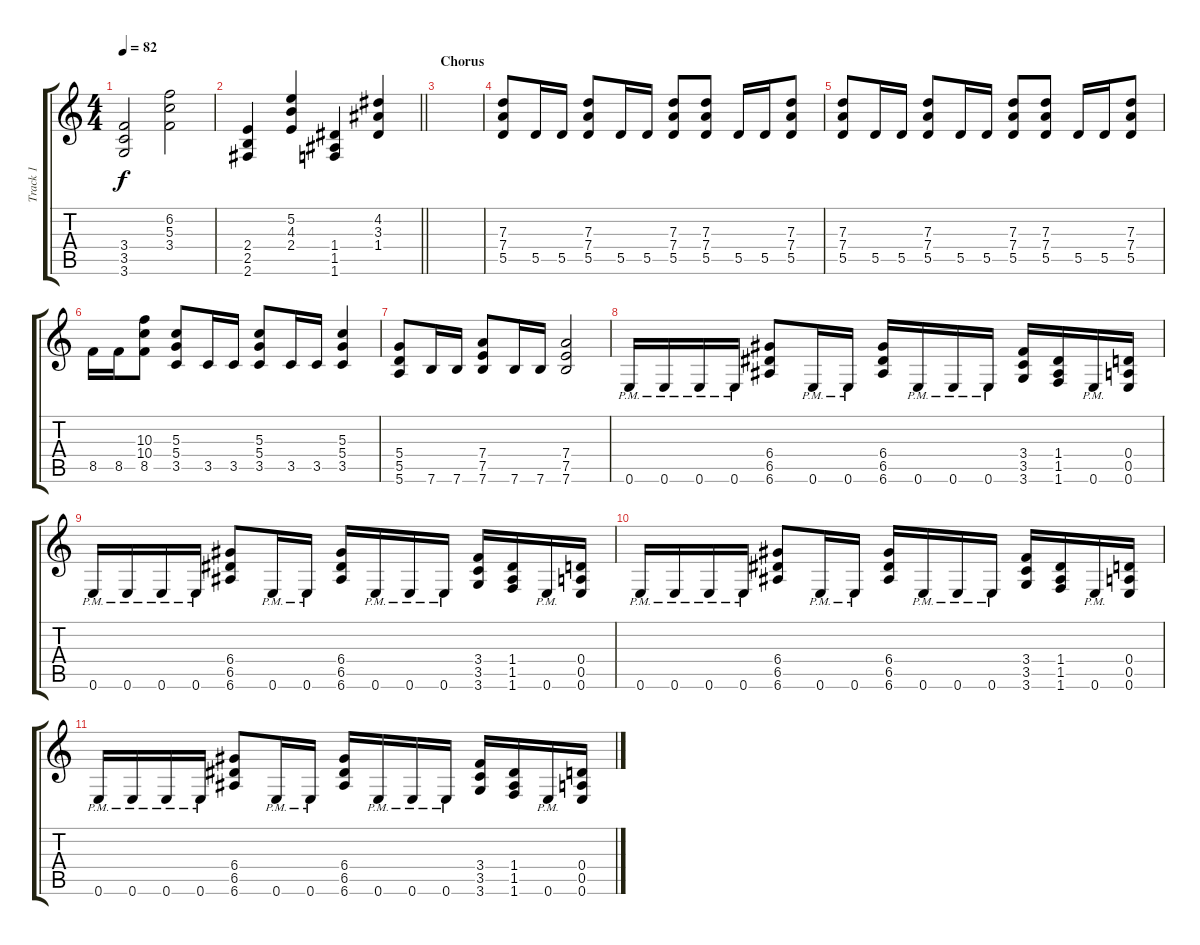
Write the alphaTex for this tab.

\track ("Track 1" "Track 1") {instrument overdrivenguitar}
\staff {score tabs}
\tuning (E4 B3 G3 D3 A2 E2) {hide}
\ts (4 4)
\tempo 82
\clef g2
\ks c
(3.4 3.5 3.6).2{dy f} (6.2 5.3 3.4).2 |
\barLineRight lightlight
(2.4 2.5 2.6).4 (5.2 4.3 2.4).4 (1.4 1.5 1.6).4 (4.2 3.3 1.4).4 |
\section ("" "Chorus")
|
(7.3 7.4 5.5).8 5.5.16 5.5.16 (7.3 7.4 5.5).8 5.5.16 5.5.16 (7.3 7.4 5.5).8 (7.3 7.4 5.5).8 5.5.16 5.5.16 (7.3 7.4 5.5).8 |
(7.3 7.4 5.5).8 5.5.16 5.5.16 (7.3 7.4 5.5).8 5.5.16 5.5.16 (7.3 7.4 5.5).8 (7.3 7.4 5.5).8 5.5.16 5.5.16 (7.3 7.4 5.5).8 |
8.5.16 8.5.16 (10.3 10.4 8.5).8 (5.3 5.4 3.5).8 3.5.16 3.5.16 (5.3 5.4 3.5).8 3.5.16 3.5.16 (5.3 5.4 3.5).4 |
(5.4 5.5 5.6).8 7.6.16 7.6.16 (7.4 7.5 7.6).8 7.6.16 7.6.16 (7.4 7.5 7.6).2 |
0.6{pm}.16 0.6{pm}.16 0.6{pm}.16 0.6{pm}.16 (6.4 6.5 6.6).8 0.6{pm}.16 0.6{pm}.16 (6.4 6.5 6.6).16 0.6{pm}.16 0.6{pm}.16 0.6{pm}.16 (3.4 3.5 3.6).16 (1.4 1.5 1.6).16 0.6{pm}.16 (0.4 0.5 0.6).16 |
0.6{pm}.16 0.6{pm}.16 0.6{pm}.16 0.6{pm}.16 (6.4 6.5 6.6).8 0.6{pm}.16 0.6{pm}.16 (6.4 6.5 6.6).16 0.6{pm}.16 0.6{pm}.16 0.6{pm}.16 (3.4 3.5 3.6).16 (1.4 1.5 1.6).16 0.6{pm}.16 (0.4 0.5 0.6).16 |
0.6{pm}.16 0.6{pm}.16 0.6{pm}.16 0.6{pm}.16 (6.4 6.5 6.6).8 0.6{pm}.16 0.6{pm}.16 (6.4 6.5 6.6).16 0.6{pm}.16 0.6{pm}.16 0.6{pm}.16 (3.4 3.5 3.6).16 (1.4 1.5 1.6).16 0.6{pm}.16 (0.4 0.5 0.6).16 |
0.6{pm}.16 0.6{pm}.16 0.6{pm}.16 0.6{pm}.16 (6.4 6.5 6.6).8 0.6{pm}.16 0.6{pm}.16 (6.4 6.5 6.6).16 0.6{pm}.16 0.6{pm}.16 0.6{pm}.16 (3.4 3.5 3.6).16 (1.4 1.5 1.6).16 0.6{pm}.16 (0.4 0.5 0.6).16
